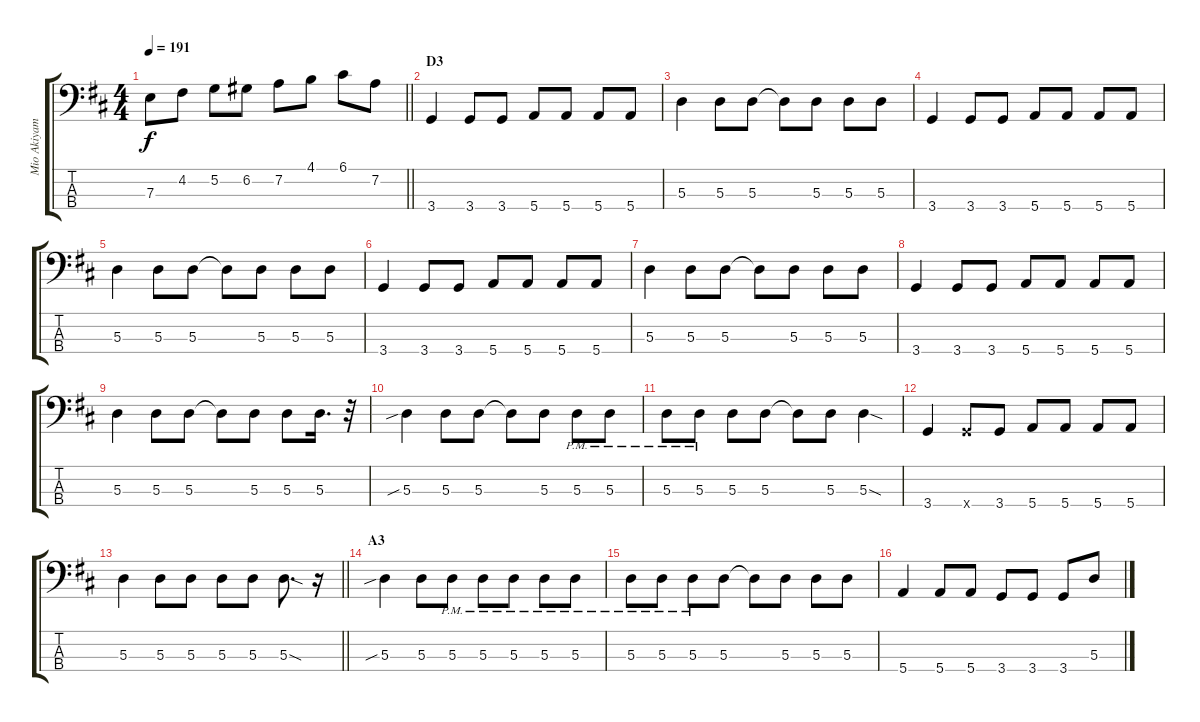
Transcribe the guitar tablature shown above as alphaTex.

\track ("Mio Akiyama" "Mio Akiyam") {instrument electricbasspick}
\staff {score tabs}
\tuning (G2 D2 A1 E1) {hide}
\ts (4 4)
\tempo 191
\clef f4
\barLineRight lightlight
\ks d
7.3.8{dy f} 4.2.8 5.2.8 6.2.8 7.2.8 4.1.8 6.1.8 7.2.8 |
\section ("" "D3")
3.4.4 3.4.8 3.4.8 5.4.8 5.4.8 5.4.8 5.4.8 |
5.3.4 5.3.8 5.3.8 5.3{t}.8 5.3.8 5.3.8 5.3.8 |
3.4.4 3.4.8 3.4.8 5.4.8 5.4.8 5.4.8 5.4.8 |
5.3.4 5.3.8 5.3.8 5.3{t}.8 5.3.8 5.3.8 5.3.8 |
3.4.4 3.4.8 3.4.8 5.4.8 5.4.8 5.4.8 5.4.8 |
5.3.4 5.3.8 5.3.8 5.3{t}.8 5.3.8 5.3.8 5.3.8 |
3.4.4 3.4.8 3.4.8 5.4.8 5.4.8 5.4.8 5.4.8 |
5.3.4 5.3.8 5.3.8 5.3{t}.8 5.3.8 5.3.8 5.3.16{d} r.32 |
5.3{sib}.4 5.3.8 5.3.8 5.3{t}.8 5.3.8 5.3{pm}.8 5.3{pm}.8 |
5.3{pm}.8 5.3{pm}.8 5.3.8 5.3.8 5.3{t}.8 5.3.8 5.3{sod}.4 |
3.4.4 3.4{x}.8 3.4.8 5.4.8 5.4.8 5.4.8 5.4.8 |
\barLineRight lightlight
5.3.4 5.3.8 5.3.8 5.3.8 5.3.8 5.3{sod}.8{d} r.16 |
\section ("" "A3")
5.3{sib}.4 5.3.8 5.3{pm}.8 5.3{pm}.8 5.3{pm}.8 5.3{pm}.8 5.3{pm}.8 |
5.3{pm}.8 5.3{pm}.8 5.3{pm}.8 5.3.8 5.3{t}.8 5.3.8 5.3.8 5.3.8 |
5.4.4 5.4.8 5.4.8 3.4.8 3.4.8 3.4.8 5.3.8
